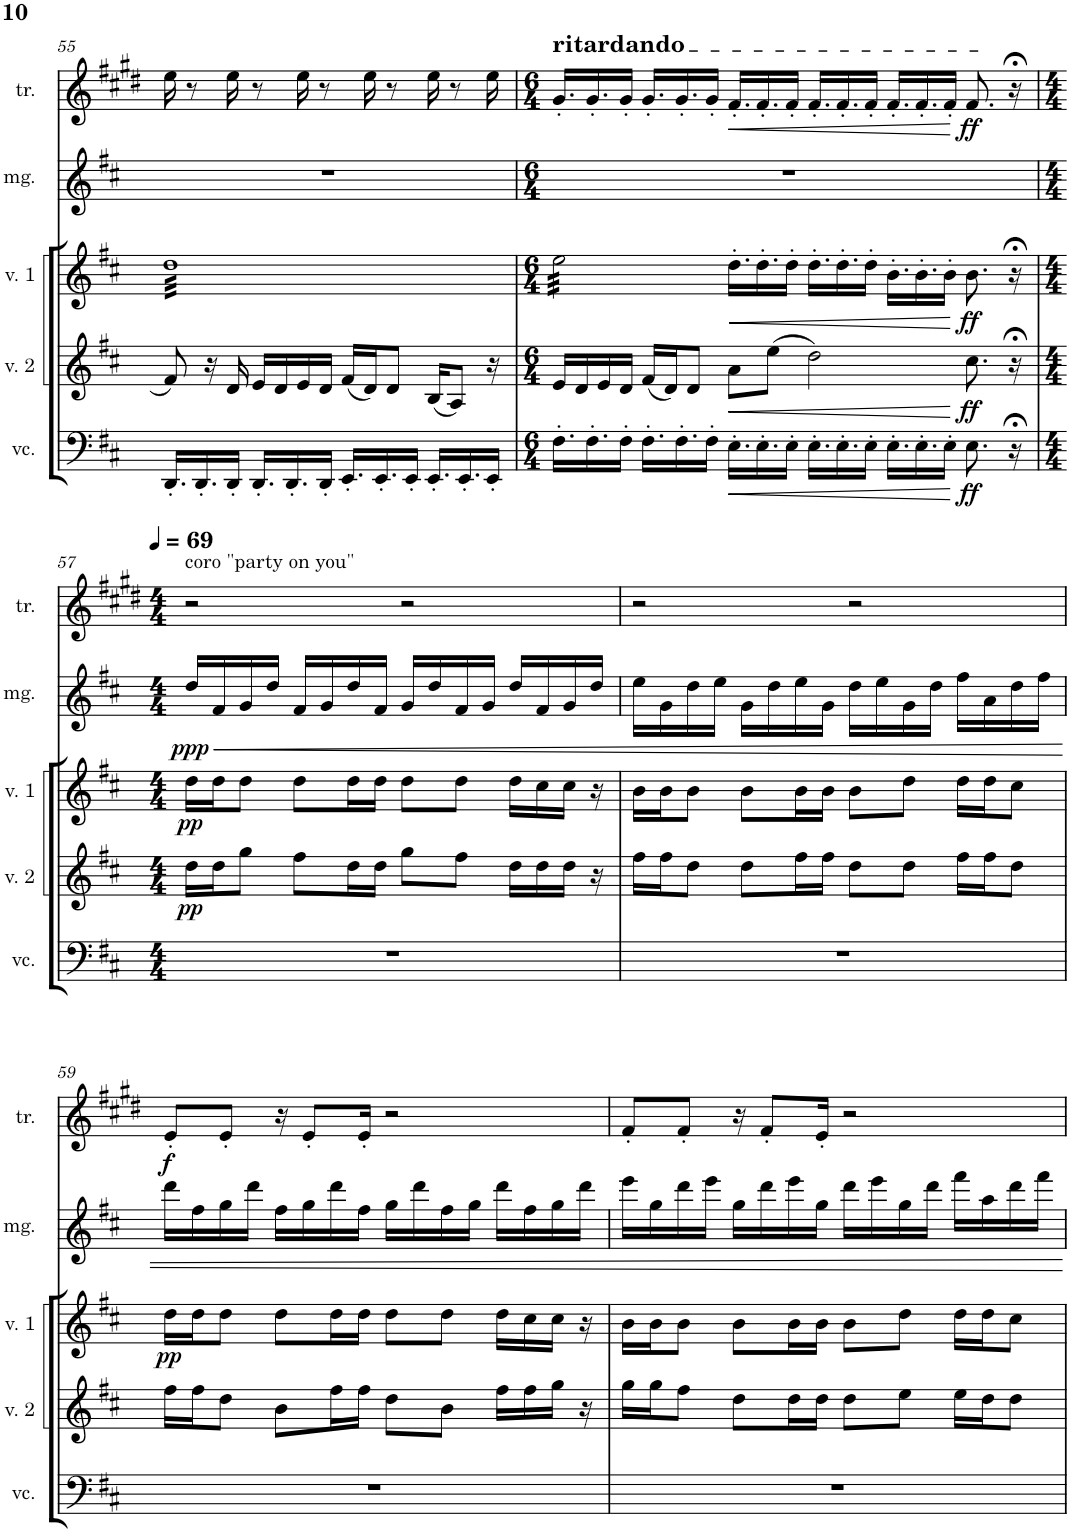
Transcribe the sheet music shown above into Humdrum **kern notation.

**kern	**dynam	**kern	**dynam	**kern	**dynam	**kern	**dynam	**kern	**dynam
*part5	*part5	*part4	*part4	*part3	*part3	*part2	*part2	*part1	*part1
*staff5	*staff5	*staff4	*staff4	*staff3	*staff3	*staff2	*staff2	*staff1	*staff1
*I"violoncello	*	*I"violino 2	*	*I"violino 1	*	*I"moog	*	*I"tromba	*
*I'vc.	*	*I'v. 2	*	*I'v. 1	*	*I'mg.	*	*I'tr.	*
!!LO:PB:g=z
*clefF4	*	*clefG2	*	*clefG2	*	*clefG2	*	*clefG2	*
*	*	*	*	*	*	*	*	*Trd1c2	*
*k[f#c#]	*	*k[f#c#]	*	*k[f#c#]	*	*k[f#c#]	*	*k[f#c#g#d#]	*
*M4/4	*	*M4/4	*	*M4/4	*	*M4/4	*	*M4/4	*
=55	=55	=55	=55	=55	=55	=55	=55	=55	=55
*	*	*	*	*tremolo	*	*	*	*	*
16.DD'/LL	.	8f#/	.	32ddLLL	.	1r	.	16ee\	.
.	.	.	.	32dd	.	.	.	.	.
.	.	.	.	32dd	.	.	.	8r	.
16.DD'/	.	.	.	32dd	.	.	.	.	.
.	.	16r	.	32dd	.	.	.	.	.
.	.	.	.	32dd	.	.	.	.	.
16DD'/JJ	.	16d/	.	32dd	.	.	.	16ee\	.
.	.	.	.	32dd	.	.	.	.	.
16.DD'/LL	.	16e/LL	.	32dd	.	.	.	8r	.
.	.	.	.	32dd	.	.	.	.	.
.	.	16d/	.	32dd	.	.	.	.	.
16.DD'/	.	.	.	32dd	.	.	.	.	.
.	.	16e/	.	32dd	.	.	.	16ee\	.
.	.	.	.	32dd	.	.	.	.	.
16DD'/JJ	.	16d/JJ	.	32dd	.	.	.	8r	.
.	.	.	.	32dd	.	.	.	.	.
16.EE'/LL	.	(16f#/LL	.	32dd	.	.	.	.	.
.	.	.	.	32dd	.	.	.	.	.
.	.	16d/J)	.	32dd	.	.	.	16ee\	.
16.EE'/	.	.	.	32dd	.	.	.	.	.
.	.	8d/J	.	32dd	.	.	.	8r	.
.	.	.	.	32dd	.	.	.	.	.
16EE'/JJ	.	.	.	32dd	.	.	.	.	.
.	.	.	.	32dd	.	.	.	.	.
16.EE'/LL	.	(16B/KL	.	32dd	.	.	.	16ee\	.
.	.	.	.	32dd	.	.	.	.	.
.	.	8A/J)	.	32dd	.	.	.	8r	.
16.EE'/	.	.	.	32dd	.	.	.	.	.
.	.	.	.	32dd	.	.	.	.	.
.	.	.	.	32dd	.	.	.	.	.
16EE'/JJ	.	16r	.	32dd	.	.	.	16ee\	.
.	.	.	.	32ddJJJ	.	.	.	.	.
=56	=56	=56	=56	=56	=56	=56	=56	=56	=56
*M6/4	*	*M6/4	*	*M6/4	*	*M6/4	*	*M6/4	*
!	!	!	!	!	!	!	!	!LO:TX:a:t=ritardando	!
16.F#'\LL	.	16e/LL	.	32ee\LLL	.	1.r	.	16.g#'/LL	.
.	.	.	.	32ee\	.	.	.	.	.
.	.	16d/	.	32ee\	.	.	.	.	.
16.F#'\	.	.	.	32ee\	.	.	.	16.g#'/	.
.	.	16e/	.	32ee\	.	.	.	.	.
.	.	.	.	32ee\	.	.	.	.	.
16F#'\JJ	.	16d/JJ	.	32ee\	.	.	.	16g#'/JJ	.
.	.	.	.	32ee\	.	.	.	.	.
16.F#'\LL	.	(16f#/LL	.	32ee\	.	.	.	16.g#'/LL	.
.	.	.	.	32ee\	.	.	.	.	.
.	.	16d/J)	.	32ee\	.	.	.	.	.
16.F#'\	.	.	.	32ee\	.	.	.	16.g#'/	.
.	.	8d/J	.	32ee\	.	.	.	.	.
.	.	.	.	32ee\	.	.	.	.	.
16F#'\JJ	.	.	.	32ee\	.	.	.	16g#'/JJ	.
.	.	.	.	32ee\JJJ	.	.	.	.	.
*	*	*	*	*Xtremolo	*	*	*	*	*
!	!LO:HP:b	!	!LO:HP:b	!	!LO:HP:b	!	!	!	!LO:HP:b
16.E'\LL	<	8a\L	<	16.dd'\LL	<	.	.	16.f#'/LL	<
16.E'\	.	.	.	16.dd'\	.	.	.	16.f#'/	.
.	.	(8ee\J	.	.	.	.	.	.	.
16E'\JJ	.	.	.	16dd'\JJ	.	.	.	16f#'/JJ	.
16.E'\LL	.	2dd\)	.	16.dd'\LL	.	.	.	16.f#'/LL	.
16.E'\	.	.	.	16.dd'\	.	.	.	16.f#'/	.
16E'\JJ	.	.	.	16dd'\JJ	.	.	.	16f#'/JJ	.
16.E'\LL	.	.	.	16.b'\LL	.	.	.	16.f#'/LL	.
16.E'\	.	.	.	16.b'\	.	.	.	16.f#'/	.
16E'\JJ	.	.	.	16b'\JJ	.	.	.	16f#'/JJ	.
!	!LO:DY:n=1:b	!	!LO:DY:n=1:b	!	!LO:DY:n=1:b	!	!	!	!LO:DY:n=1:b
8.E\	[ ff	8.cc#\	[ ff	8.b\	[ ff	.	.	8.f#/	[ ff
16r;<	.	16r;<	.	16r;<	.	.	.	16r;<	.
!!LO:LB:g=z
=57	=57	=57	=57	=57	=57	=57	=57	=57	=57
*M4/4	*	*M4/4	*	*M4/4	*	*M4/4	*	*M4/4	*
*	*	*	*	*	*	*	*	*MM69	*
!	!	!	!	!	!	!	!	!LO:TX:a:t=coro "party on you"	!
!	!	!	!LO:DY:b	!	!LO:DY:b	!	!LO:DY:b	!	!
1r	.	16dd\LL	pp	16dd\LL	pp	16dd/LL	ppp	2r	.
.	.	16dd\J	.	16dd\J	.	16f#/	.	.	.
.	.	8gg\J	.	8dd\J	.	16g/	.	.	.
.	.	.	.	.	.	16dd/JJ	.	.	.
.	.	8ff#\L	.	8dd\L	.	16f#/LL	.	.	.
.	.	.	.	.	.	16g/	.	.	.
.	.	16dd\L	.	16dd\L	.	16dd/	.	.	.
.	.	16dd\JJ	.	16dd\JJ	.	16f#/JJ	.	.	.
.	.	8gg\L	.	8dd\L	.	16g/LL	.	2r	.
.	.	.	.	.	.	16dd/	.	.	.
.	.	8ff#\J	.	8dd\J	.	16f#/	.	.	.
.	.	.	.	.	.	16g/JJ	.	.	.
.	.	16dd\LL	.	16dd\LL	.	16dd/LL	.	.	.
.	.	16dd\	.	16cc#\	.	16f#/	.	.	.
.	.	16dd\JJ	.	16cc#\JJ	.	16g/	.	.	.
.	.	16r	.	16r	.	16dd/JJ	.	.	.
=58	=58	=58	=58	=58	=58	=58	=58	=58	=58
1r	.	16ff#\LL	.	16b\LL	.	16ee\LL	.	2r	.
.	.	16ff#\J	.	16b\J	.	16g\	.	.	.
.	.	8dd\J	.	8b\J	.	16dd\	.	.	.
.	.	.	.	.	.	16ee\JJ	.	.	.
.	.	8dd\L	.	8b\L	.	16g\LL	.	.	.
.	.	.	.	.	.	16dd\	.	.	.
.	.	16ff#\L	.	16b\L	.	16ee\	.	.	.
.	.	16ff#\JJ	.	16b\JJ	.	16g\JJ	.	.	.
.	.	8dd\L	.	8b\L	.	16dd\LL	.	2r	.
.	.	.	.	.	.	16ee\	.	.	.
.	.	8dd\J	.	8dd\J	.	16g\	.	.	.
.	.	.	.	.	.	16dd\JJ	.	.	.
.	.	16ff#\LL	.	16dd\LL	.	16ff#\LL	.	.	.
.	.	16ff#\J	.	16dd\J	.	16a\	.	.	.
.	.	8dd\J	.	8cc#\J	.	16dd\	.	.	.
.	.	.	.	.	.	16ff#\JJ	.	.	.
!!LO:LB:g=z
=59	=59	=59	=59	=59	=59	=59	=59	=59	=59
!	!	!	!	!	!LO:DY:b	!	!	!	!LO:DY:b
1r	.	16ff#\LL	.	16dd\LL	pp	16ddd\LL	.	8e'/L	f
.	.	16ff#\J	.	16dd\J	.	16ff#\	.	.	.
.	.	8dd\J	.	8dd\J	.	16gg\	.	8e'/J	.
.	.	.	.	.	.	16ddd\JJ	.	.	.
.	.	8b\L	.	8dd\L	.	16ff#\LL	.	16r	.
.	.	.	.	.	.	16gg\	.	8e'/L	.
.	.	16ff#\L	.	16dd\L	.	16ddd\	.	.	.
.	.	16ff#\JJ	.	16dd\JJ	.	16ff#\JJ	.	16e'/Jk	.
.	.	8dd\L	.	8dd\L	.	16gg\LL	.	2r	.
.	.	.	.	.	.	16ddd\	.	.	.
.	.	8b\J	.	8dd\J	.	16ff#\	.	.	.
.	.	.	.	.	.	16gg\JJ	.	.	.
.	.	16ff#\LL	.	16dd\LL	.	16ddd\LL	.	.	.
.	.	16ff#\	.	16cc#\	.	16ff#\	.	.	.
.	.	16gg\JJ	.	16cc#\JJ	.	16gg\	.	.	.
.	.	16r	.	16r	.	16ddd\JJ	.	.	.
=60	=60	=60	=60	=60	=60	=60	=60	=60	=60
1r	.	16gg\LL	.	16b\LL	.	16eee\LL	.	8f#'/L	.
.	.	16gg\J	.	16b\J	.	16gg\	.	.	.
.	.	8ff#\J	.	8b\J	.	16ddd\	.	8f#'/J	.
.	.	.	.	.	.	16eee\JJ	.	.	.
.	.	8dd\L	.	8b\L	.	16gg\LL	.	16r	.
.	.	.	.	.	.	16ddd\	.	8f#'/L	.
.	.	16dd\L	.	16b\L	.	16eee\	.	.	.
.	.	16dd\JJ	.	16b\JJ	.	16gg\JJ	.	16e'/Jk	.
.	.	8dd\L	.	8b\L	.	16ddd\LL	.	2r	.
.	.	.	.	.	.	16eee\	.	.	.
.	.	8ee\J	.	8dd\J	.	16gg\	.	.	.
.	.	.	.	.	.	16ddd\JJ	.	.	.
.	.	16ee\LL	.	16dd\LL	.	16fff#\LL	.	.	.
.	.	16dd\J	.	16dd\J	.	16aa\	.	.	.
.	.	8dd\J	.	8cc#\J	.	16ddd\	.	.	.
.	.	.	.	.	.	16fff#\JJ	.	.	.
=	=	=	=	=	=	=	=	=	=
*-	*-	*-	*-	*-	*-	*-	*-	*-	*-
